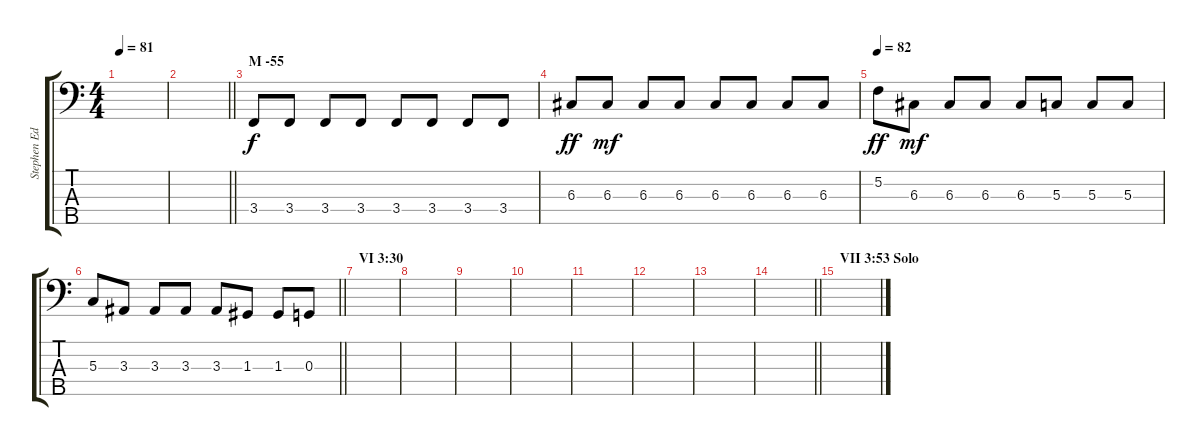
\track ("Stephen Edmondson (bass guitar) YOUR JOB" "Stephen Ed") {instrument electricbasspick}
\staff {score tabs}
\tuning (F2 C2 G1 D1 A0) {hide}
\ts (4 4)
\tempo 81
\clef f4
\ks c
|
\barLineRight lightlight
|
\section ("" "M -55")
3.4.8 3.4.8 3.4.8 3.4.8 3.4.8 3.4.8 3.4.8 3.4.8 |
6.3.8{dy ff} 6.3.8{dy mf} 6.3.8 6.3.8 6.3.8 6.3.8 6.3.8 6.3.8 |
\tempo 82
5.2.8{dy ff} 6.3.8{dy mf} 6.3.8 6.3.8 6.3.8 5.3.8 5.3.8 5.3.8 |
\barLineRight lightlight
5.3.8 3.3.8 3.3.8 3.3.8 3.3.8 1.3.8 1.3.8 0.3.8 |
\section ("" "VI 3:30")
|
|
|
|
|
|
|
\barLineRight lightlight
|
\section ("" "VII 3:53 Solo")
